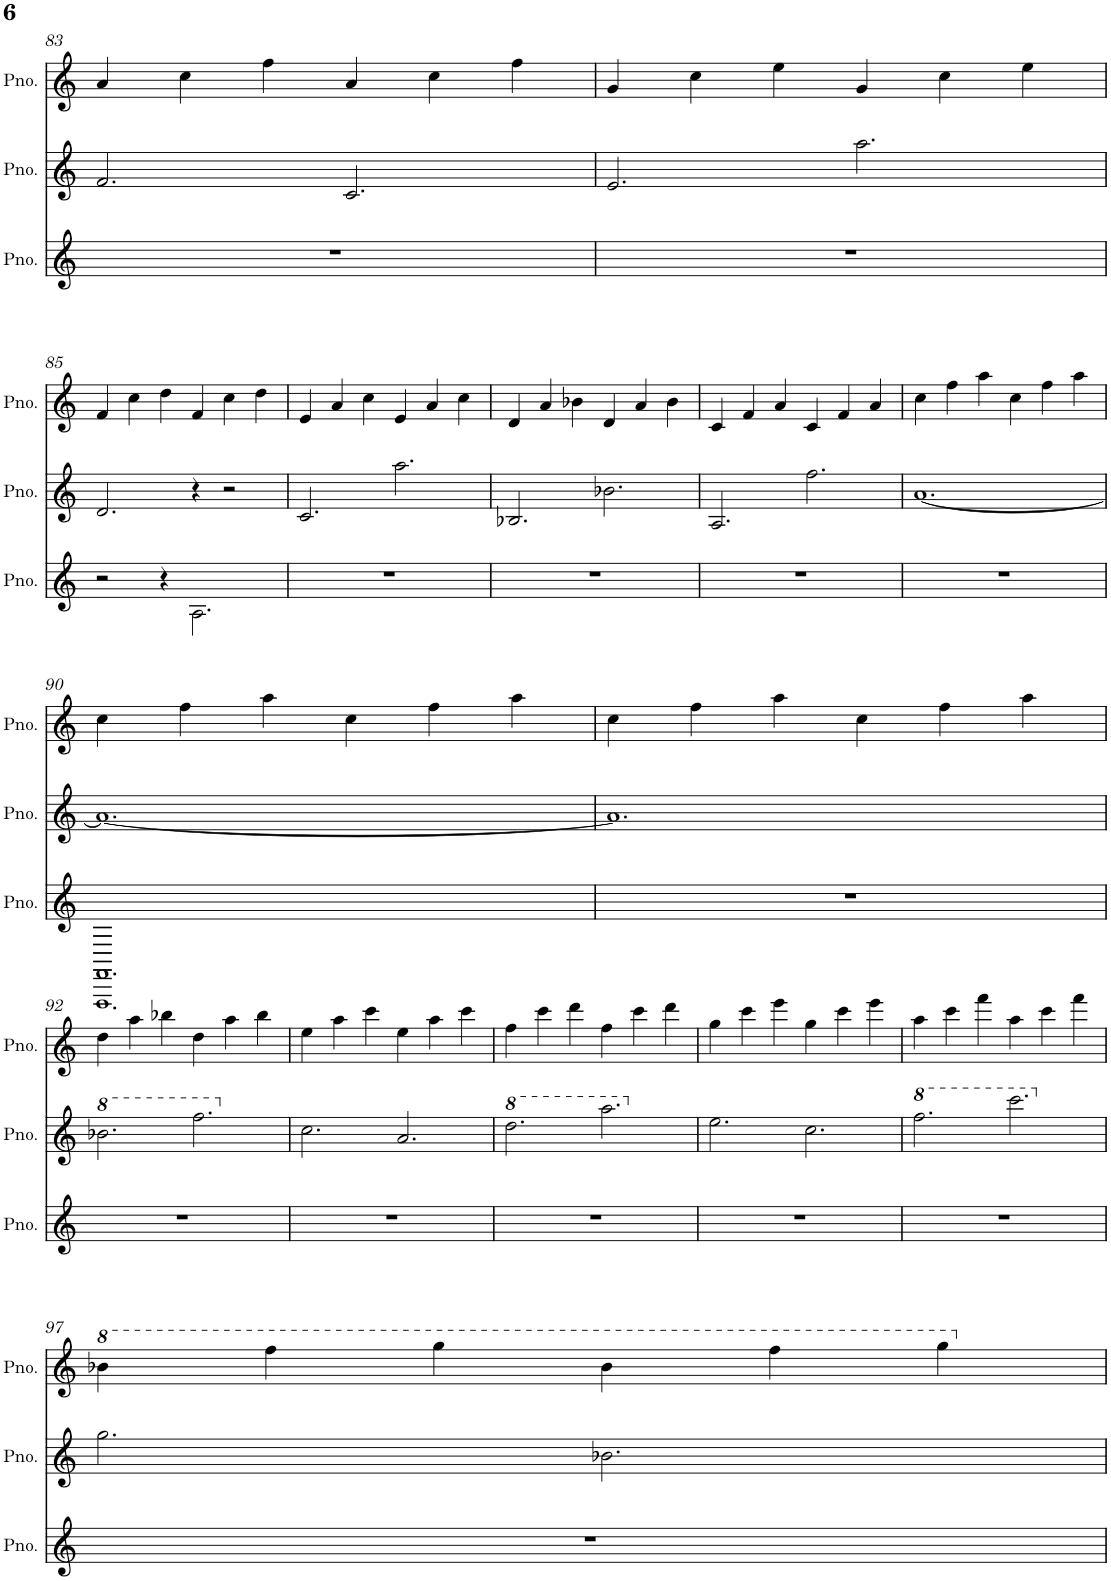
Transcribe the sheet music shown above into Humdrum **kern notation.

**kern	**kern	**kern
*part3	*part2	*part1
*staff3	*staff2	*staff1
*I"Piano	*I"Piano	*I"Piano
*I'Pno.	*I'Pno.	*I'Pno.
!!LO:PB:g=z
*clefG2	*clefG2	*clefG2
*k[]	*k[]	*k[]
*M6/4	*M6/4	*M6/4
=83	=83	=83
1.r	2.f/	4a/
.	.	4cc\
.	.	4ff\
.	2.c/	4a/
.	.	4cc\
.	.	4ff\
=84	=84	=84
1.r	2.e/	4g/
.	.	4cc\
.	.	4ee\
.	2.aa\	4g/
.	.	4cc\
.	.	4ee\
!!LO:LB:g=z
=85	=85	=85
2r	2.d/	4f/
.	.	4cc\
4r	.	4dd\
2.A\	4r	4f/
.	2r	4cc\
.	.	4dd\
=86	=86	=86
1.r	2.c/	4e/
.	.	4a/
.	.	4cc\
.	2.aa\	4e/
.	.	4a/
.	.	4cc\
=87	=87	=87
1.r	2.B-X/	4d/
.	.	4a/
.	.	4b-X\
.	2.b-X\	4d/
.	.	4a/
.	.	4b-\
=88	=88	=88
1.r	2.A/	4c/
.	.	4f/
.	.	4a/
.	2.ff\	4c/
.	.	4f/
.	.	4a/
=89	=89	=89
1.r	[<1.a	4cc\
.	.	4ff\
.	.	4aa\
.	.	4cc\
.	.	4ff\
.	.	4aa\
!!LO:LB:g=z
=90	=90	=90
*^	*	*
1.FF	1.FFF	1.a_	4cc\
.	.	.	4ff\
.	.	.	4aa\
.	.	.	4cc\
.	.	.	4ff\
.	.	.	4aa\
*v	*v	*	*
=91	=91	=91
1.r	1.a]	4cc\
.	.	4ff\
.	.	4aa\
.	.	4cc\
.	.	4ff\
.	.	4aa\
!!LO:LB:g=z
=92	=92	=92
*	*8va	*
1.r	2.bb-X\	4dd\
.	.	4aa\
.	.	4bb-X\
.	2.fff\	4dd\
.	.	4aa\
.	.	4bb-\
=93	=93	=93
*	*X8va	*
1.r	2.cc\	4ee\
.	.	4aa\
.	.	4ccc\
.	2.a/	4ee\
.	.	4aa\
.	.	4ccc\
=94	=94	=94
*	*8va	*
1.r	2.ddd\	4ff\
.	.	4ccc\
.	.	4ddd\
.	2.aaa\	4ff\
.	.	4ccc\
.	.	4ddd\
=95	=95	=95
*	*X8va	*
1.r	2.ee\	4gg\
.	.	4ccc\
.	.	4eee\
.	2.cc\	4gg\
.	.	4ccc\
.	.	4eee\
=96	=96	=96
*	*8va	*
1.r	2.fff\	4aa\
.	.	4ccc\
.	.	4fff\
.	2.cccc\	4aa\
.	.	4ccc\
.	.	4fff\
!!LO:LB:g=z
=97	=97	=97
*	*X8va	*
*	*	*8va
1.r	2.gg\	4bb-X\
.	.	4fff\
.	.	4ggg\
.	2.b-X\	4bb-\
.	.	4fff\
.	.	4ggg\
*	*	*X8va
=	=	=
*-	*-	*-
